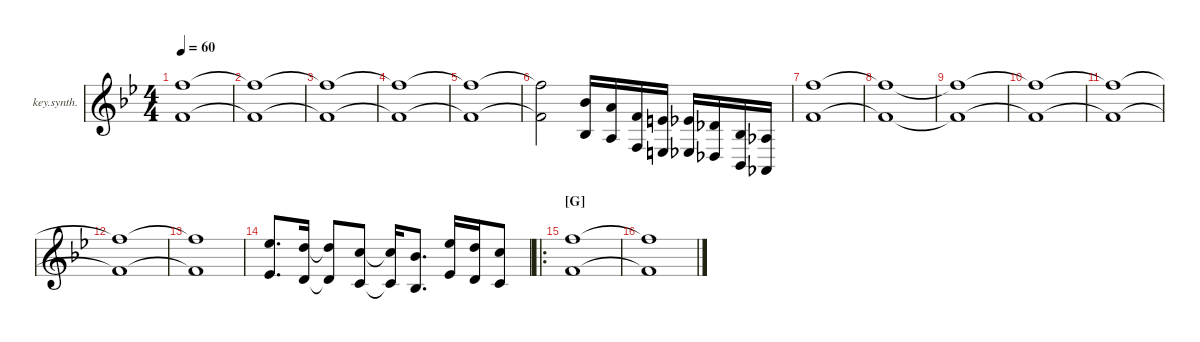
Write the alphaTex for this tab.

\defaultSystemsLayout 4
\hideDynamics
\bracketExtendMode nobrackets
\firstSystemTrackNameOrientation horizontal
\otherSystemsTrackNameOrientation horizontal
\track ("Key Synthesizer" "key.synth.") {instrument pad2warm}
\staff {score}
\tuning (E4 B3 G3 D3 A2 E2)
\ts (4 4)
\tempo 60
\clef g2
\ks bb
(1.1{t acc forcenatural} 18.2{t acc forcenatural}).1{dy mf beam Down} |
(18.2{t acc forcenatural} 1.1{t acc forcenatural}).1{beam Down} |
(18.2{t acc forcenatural} 1.1{t acc forcenatural}).1{beam Down} |
(18.2{t acc forcenatural} 1.1{t acc forcenatural}).1{beam Down} |
(1.1{t acc forcenatural} 18.2{t acc forcenatural}).1{beam Down} |
(1.1{t acc forcenatural} 18.2{t acc forcenatural}).2{beam Down} (6.1{acc b} 3.3{acc b}).16{beam Up} (5.1{acc forcenatural} 2.3{acc forcenatural}).16{beam Up} (1.1{acc forcenatural} 3.4{acc forcenatural}).16{beam Up} (5.2{acc forcenatural} 2.4{acc forcenatural}).16{beam Up} (4.2{acc b} 1.4{acc b}).16{beam Up} (2.2{acc b} 4.5{acc b}).16{beam Up} (3.3{acc b} 1.5{acc b}).16{beam Up} (1.3{acc b} 4.6{acc b}).16{beam Up} |
(13.1{acc forcenatural} 6.2{acc forcenatural}).1{beam Down} |
(6.2{t acc forcenatural} 13.1{t acc forcenatural}).1{beam Up} |
(13.1{t acc forcenatural} 6.2{t acc forcenatural}).1{beam Down} |
(13.1{t acc forcenatural} 6.2{t acc forcenatural}).1{beam Down} |
(13.1{t acc forcenatural} 6.2{t acc forcenatural}).1{beam Down} |
(13.1{t acc forcenatural} 6.2{t acc forcenatural}).1{beam Down} |
(6.2{t acc forcenatural} 13.1{t acc forcenatural}).1{beam Up} |
(11.1{acc b} 4.2{acc b}).8{d beam Up} (10.1{acc forcenatural} 3.2{acc forcenatural}).16{beam Up} (10.1{t acc forcenatural} 3.2{t acc forcenatural}).8{beam Up} (8.1{acc forcenatural} 1.2{acc forcenatural}).8{beam Up} (8.1{t acc forcenatural} 1.2{t acc forcenatural}).16{beam Up} (6.1{acc b} 3.3{acc b}).8{d beam Up} (11.1{acc b} 4.2{acc b}).16{beam Up} (10.1{acc forcenatural} 3.2{acc forcenatural}).16{beam Up} (8.1{acc forcenatural} 1.2{acc forcenatural}).8{beam Up} |
\ro
\section ("G" "")
(1.1{acc forcenatural} 18.2{acc forcenatural}).1{beam Down} |
(18.2{t acc forcenatural} 1.1{t acc forcenatural}).1{beam Down}
